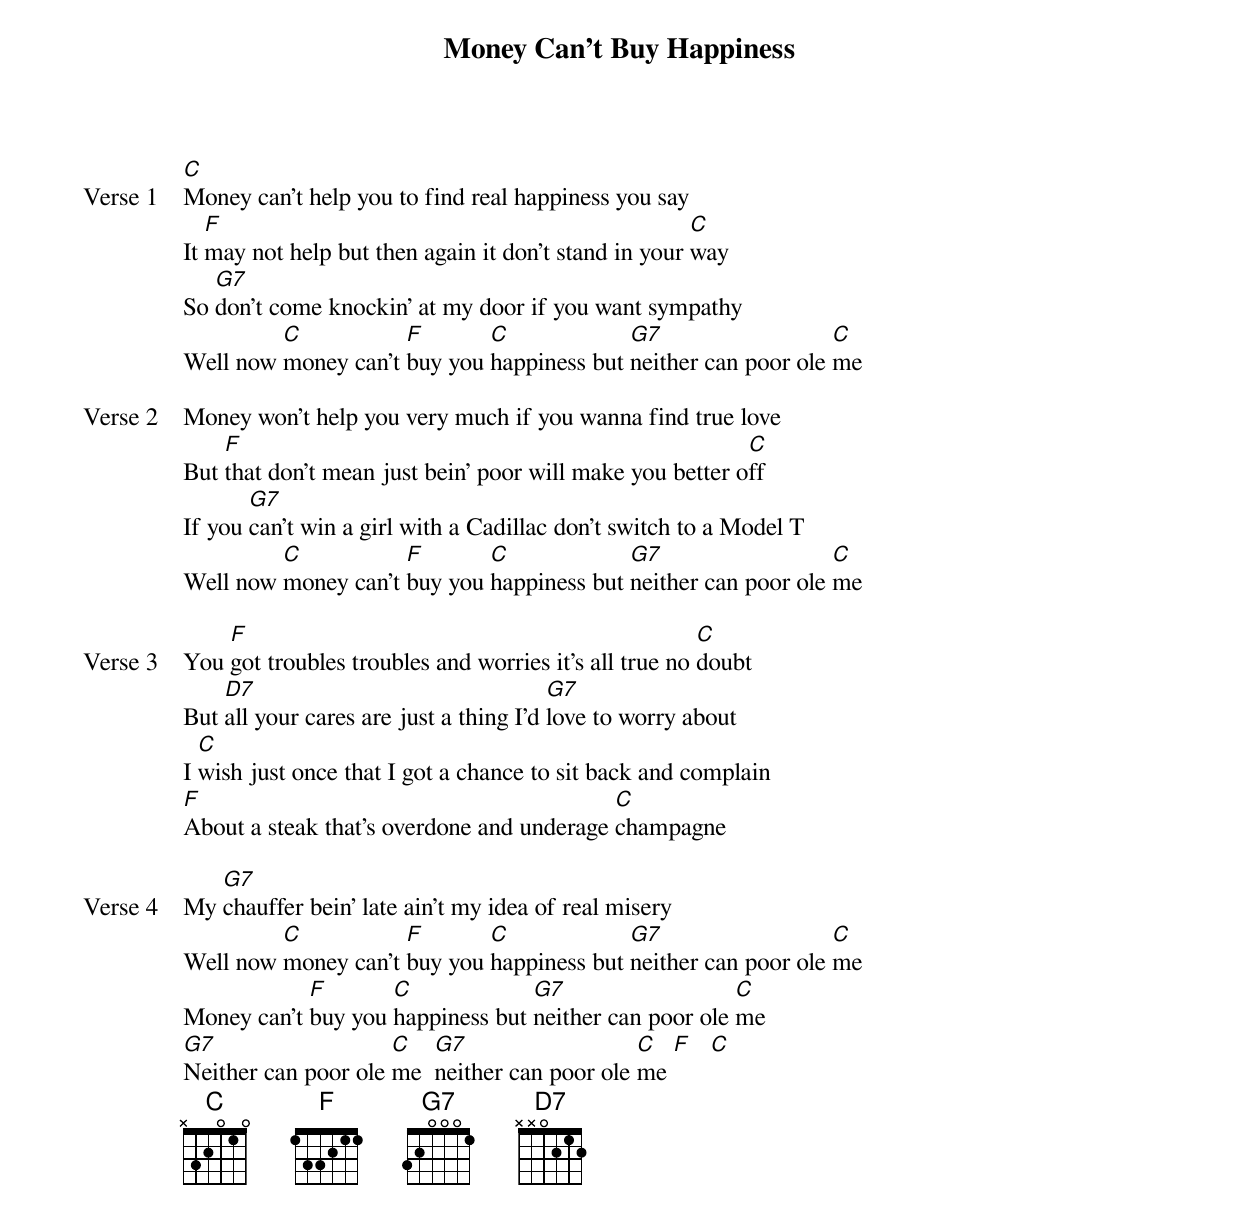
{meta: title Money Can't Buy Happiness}
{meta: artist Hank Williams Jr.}
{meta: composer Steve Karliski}
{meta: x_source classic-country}
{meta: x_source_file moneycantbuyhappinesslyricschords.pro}
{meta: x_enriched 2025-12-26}

{start_of_verse: Verse 1}
[C]Money can't help you to find real happiness you say
It [F]may not help but then again it don't stand in your [C]way
So [G7]don't come knockin' at my door if you want sympathy
Well now [C]money can't [F]buy you [C]happiness but [G7]neither can poor ole [C]me
{end_of_verse}

{start_of_verse: Verse 2}
Money won't help you very much if you wanna find true love
But [F]that don't mean just bein' poor will make you better o[C]ff
If you [G7]can't win a girl with a Cadillac don't switch to a Model T
Well now [C]money can't [F]buy you [C]happiness but [G7]neither can poor ole [C]me
{end_of_verse}

{start_of_verse: Verse 3}
You [F]got troubles troubles and worries it's all true no [C]doubt
But [D7]all your cares are just a thing I'd [G7]love to worry about
I [C]wish just once that I got a chance to sit back and complain
[F]About a steak that's overdone and underage [C]champagne
{end_of_verse}

{start_of_verse: Verse 4}
My [G7]chauffer bein' late ain't my idea of real misery
Well now [C]money can't [F]buy you [C]happiness but [G7]neither can poor ole [C]me
Money can't [F]buy you [C]happiness but [G7]neither can poor ole [C]me
[G7]Neither can poor ole [C]me  [G7]neither can poor ole [C]me [F]   [C]
{end_of_verse}
